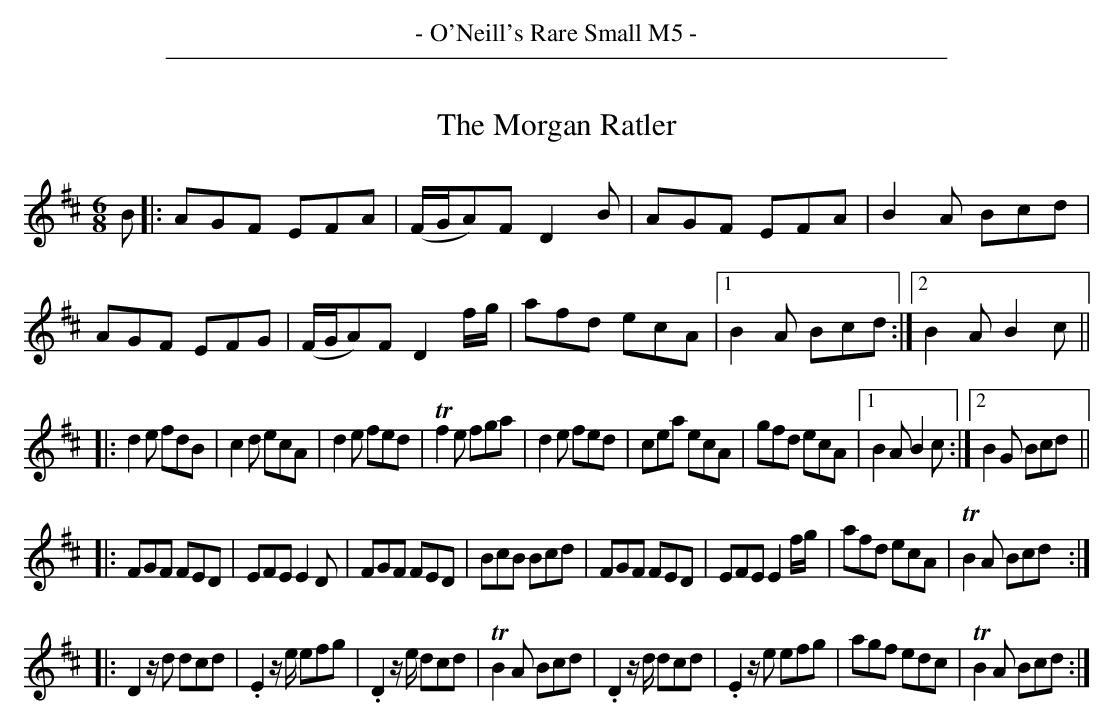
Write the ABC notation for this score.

X:1
T: The Morgan Ratler
M: 6/8
L: 1/8
K: D
B \
|: AGF EFA | (F/G/A)F D2B | AGF EFA | B2A Bcd | AGF EFG | (F/G/A)F D2 f/g/ | afd ecA |[1 B2A Bcd :|[2 B2A B2c ||
|: d2e fdB | c2d ecA | d2e fed | Tf2e fga | d2e fed | cea ecA | gfd ecA |[1 B2A B2c :|[2 B2G Bcd ||
|: FGF FED | EFE E2D | FGF FED | BcB Bcd | FGF FED | EFE E2 f/g/ | afd ecA | TB2A Bcd :|
|: D2z/d dcd | .E2z/e/ efg | .D2z/e/ dcd | TB2A Bcd | .D2z/d/ dcd | .E2z/e efg | agf edc | TB2A Bcd :|
